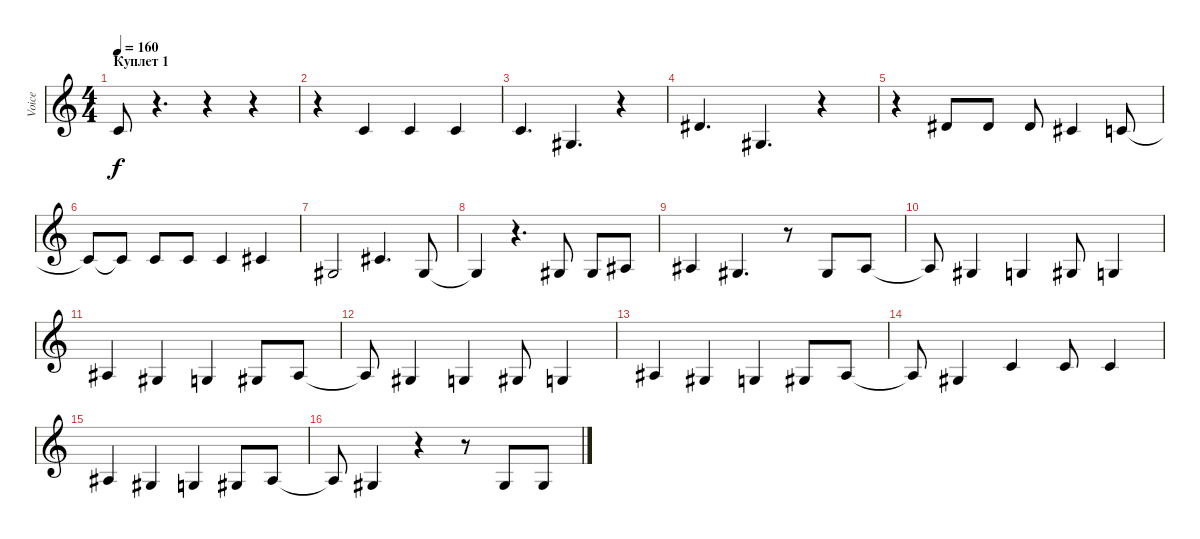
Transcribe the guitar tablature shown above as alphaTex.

\track ("Voice" "Voice") {instrument tenorsax}
\staff {score}
\tuning (E4 B3 G3 D3 A2 E2 B1) {hide}
\ts (4 4)
\section ("" "Куплет 1")
\tempo 160
\clef g2
\ks c
1.2.8{dy f} r.4{d} r.4 r.4 |
r.4 1.2.4 1.2.4 1.2.4 |
1.2.4{d} 1.3.4{d} r.4 |
4.2.4{d} 1.3.4{d} r.4 |
r.4 4.2.8 4.2.8 4.2.8 2.2.4 1.2.8 |
1.2{t}.8 1.2{t}.8 1.2.8 1.2.8 1.2.4 2.2.4 |
1.3.2 2.2.4{d} 1.3.8 |
1.3{t}.4 r.4{d} 1.3.8 1.3.8 3.3.8 |
3.3.4 1.3.4{d} r.8 1.3.8 3.3.8 |
3.3{t}.8 1.3.4 0.3.4 1.3.8 0.3.4 |
3.3.4 1.3.4 0.3.4 1.3.8 3.3.8 |
3.3{t}.8 1.3.4 0.3.4 1.3.8 0.3.4 |
3.3.4 1.3.4 0.3.4 1.3.8 3.3.8 |
3.3{t}.8 1.3.4 1.2.4 1.2.8 1.2.4 |
3.3.4 1.3.4 0.3.4 1.3.8 3.3.8 |
3.3{t}.8 1.3.4 r.4 r.8 1.3.8 1.3.8
